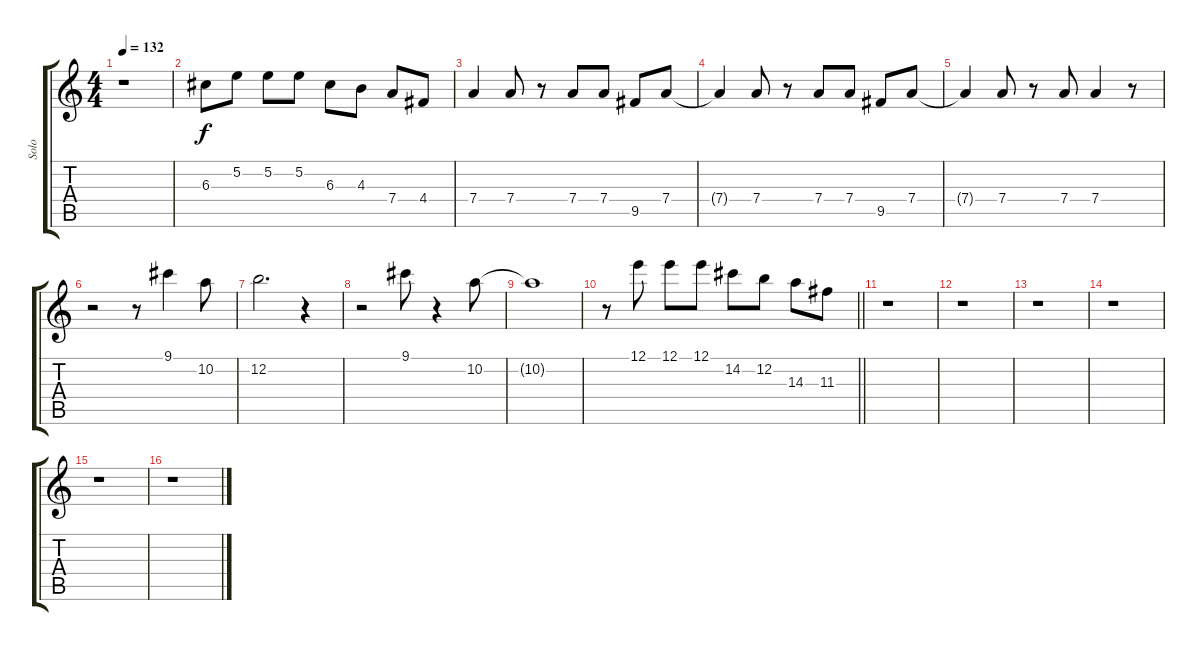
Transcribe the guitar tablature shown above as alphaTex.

\track ("Solo" "Solo") {instrument distortionguitar}
\staff {score tabs}
\tuning (E4 B3 G3 D3 A2 E2) {hide}
\ts (4 4)
\tempo 132
\clef g2
\ks c
r.1{dy f} |
6.3.8 5.2.8 5.2.8 5.2.8 6.3.8 4.3.8 7.4.8 4.4.8 |
7.4.4 7.4.8 r.8 7.4.8 7.4.8 9.5.8 7.4.8 |
7.4{t}.4 7.4.8 r.8 7.4.8 7.4.8 9.5.8 7.4.8 |
7.4{t}.4 7.4.8 r.8 7.4.8 7.4.4 r.8 |
r.2 r.8 9.1.4 10.2.8 |
12.2.2{d} r.4 |
r.2 9.1.8 r.4 10.2.8 |
10.2{t}.1 |
\barLineRight lightlight
r.8 12.1.8 12.1.8 12.1.8 14.2.8 12.2.8 14.3.8 11.3.8 |
\section ("" "")
r.1 |
r.1 |
r.1 |
r.1 |
r.1 |
r.1
